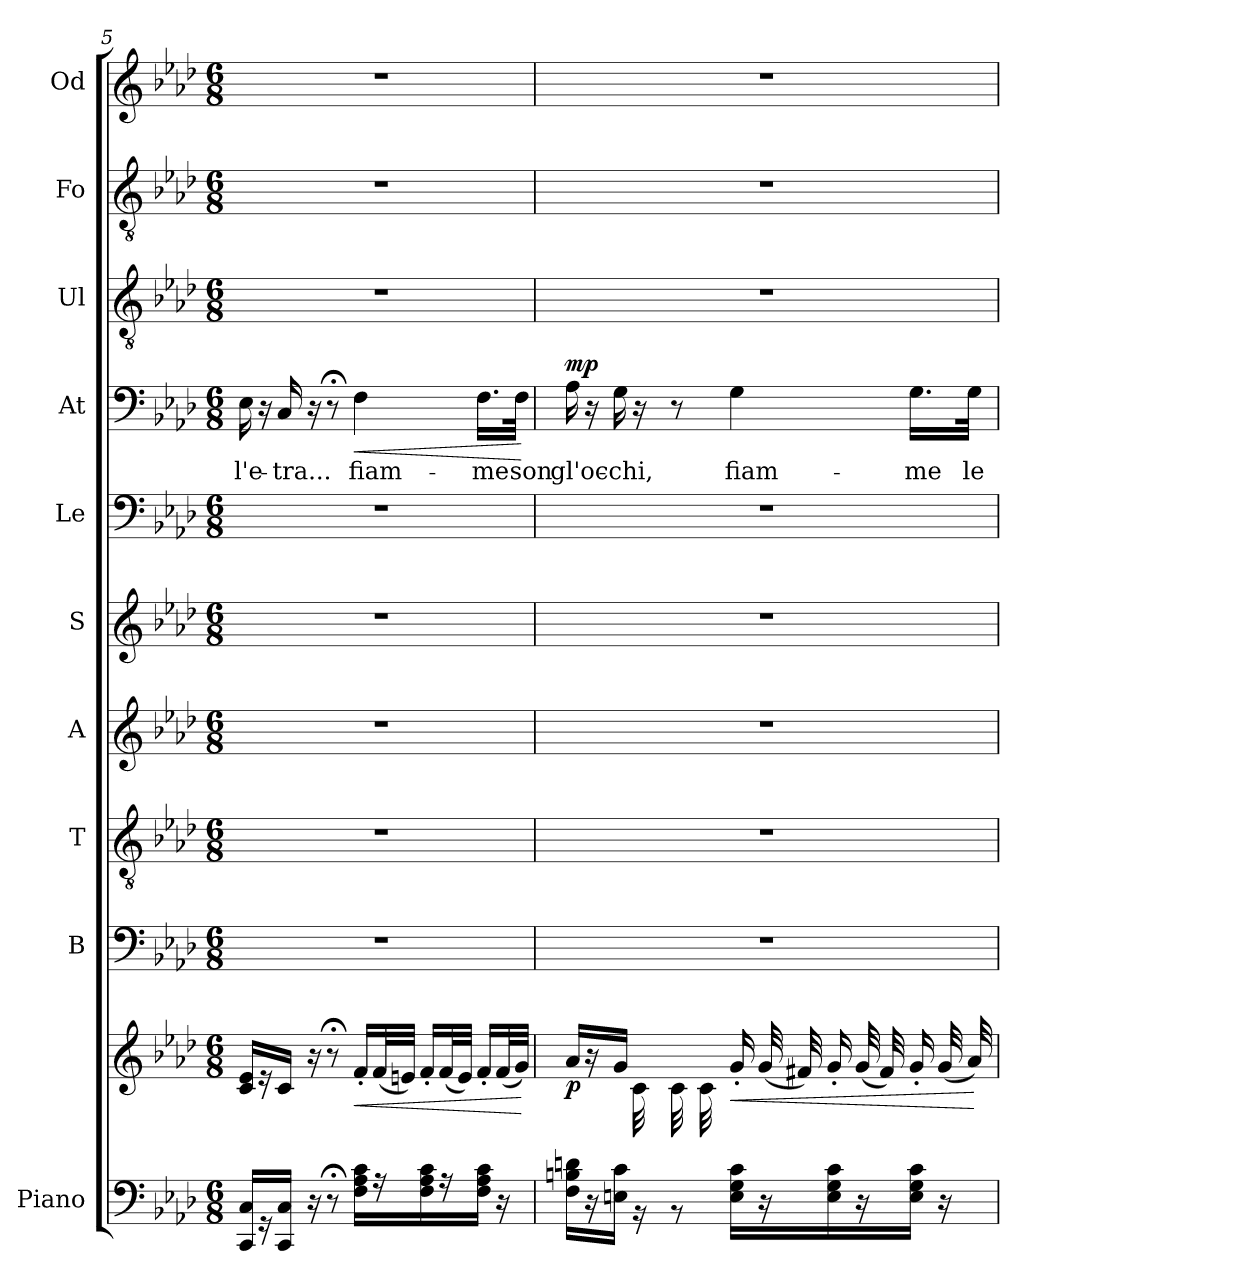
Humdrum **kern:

**kern	**kern	**dynam	**kern	**kern	**kern	**kern	**kern	**kern	**text	**dynam	**kern	**kern	**kern
*part10	*part10	*part10	*part9	*part8	*part7	*part6	*part5	*part4	*part4	*part4	*part3	*part2	*part1
*staff11	*staff10	*staff10/11	*staff9	*staff8	*staff7	*staff6	*staff5	*staff4	*staff4	*staff4	*staff3	*staff2	*staff1
*I"Piano	*	*	*I"B	*I"T	*I"A	*I"S	*I"Le	*I"At	*	*	*I"Ul	*I"Fo	*I"Od
*I'Pno	*	*	*I'B	*I'T	*I'A	*I'S	*I'Le	*I'At	*	*	*I'Ul	*I'Fo	*I'Od
!!LO:LB:g=z
*clefF4	*clefG2	*	*clefF4	*clefGv2	*clefG2	*clefG2	*clefF4	*clefF4	*	*	*clefGv2	*clefGv2	*clefG2
*k[b-e-a-d-]	*k[b-e-a-d-]	*	*k[b-e-a-d-]	*k[b-e-a-d-]	*k[b-e-a-d-]	*k[b-e-a-d-]	*k[b-e-a-d-]	*k[b-e-a-d-]	*	*	*k[b-e-a-d-]	*k[b-e-a-d-]	*k[b-e-a-d-]
*M6/8	*M6/8	*	*M6/8	*M6/8	*M6/8	*M6/8	*M6/8	*M6/8	*	*	*M6/8	*M6/8	*M6/8
=5	=5	=5	=5	=5	=5	=5	=5	=5	=5	=5	=5	=5	=5
!	!	!	!	!	!	!	!	!	!LO:LY:b	!	!	!	!
16CC/ 16C/LL	16c/ 16e-/LL	.	2.r	2.r	2.r	2.r	2.r	16E-\	l'e-	.	2.r	2.r	2.r
16r	16r	.	.	.	.	.	.	16r	.	.	.	.	.
!	!	!	!	!	!	!	!	!	!LO:LY:b	!	!	!	!
16CC/ 16C/JJ	16c/JJ	.	.	.	.	.	.	16C/	-tra...	.	.	.	.
16r	16r	.	.	.	.	.	.	16r	.	.	.	.	.
8r;<	8r;<	.	.	.	.	.	.	8r;<	.	.	.	.	.
!	!	!LO:HP:b	!	!	!	!	!	!	!LO:LY:b	!LO:HP:b	!	!	!
16F\ 16A-\ 16c\LL	16f'/LL	<	.	.	.	.	.	4F\	fiam-	<	.	.	.
16r	(<32f/L	.	.	.	.	.	.	.	.	.	.	.	.
.	32en/JJJ)	.	.	.	.	.	.	.	.	.	.	.	.
16F\ 16A-\ 16c\	16f'/LL	.	.	.	.	.	.	.	.	.	.	.	.
16r	(<32f/L	.	.	.	.	.	.	.	.	.	.	.	.
.	32e/JJJ)	.	.	.	.	.	.	.	.	.	.	.	.
!	!	!	!	!	!	!	!	!	!LO:LY:b	!	!	!	!
16F\ 16A-\ 16c\JJ	16f'/LL	.	.	.	.	.	.	16.F\LL	-me	.	.	.	.
16r	(<32f/L	.	.	.	.	.	.	.	.	.	.	.	.
!	!	!	!	!	!	!	!	!	!LO:LY:b	!	!	!	!
.	32g/JJJ)	.	.	.	.	.	.	32F\JJk	son	.	.	.	.
.	.	[	.	.	.	.	.	.	.	[	.	.	.
=6	=6	=6	=6	=6	=6	=6	=6	=6	=6	=6	=6	=6	=6
*^	*	*	*	*	*	*	*	*	*	*	*	*	*
!	!	!	!LO:DY:b	!	!	!	!	!	!	!LO:LY:b	!LO:DY:a	!	!	!
8..ryy	16F\ 16Bn\ 16dn\LL	16a-/LL	p	2.r	2.r	2.r	2.r	2.r	16A-\	gl'oc-	mp	2.r	2.r	2.r
.	16r	16r	.	.	.	.	.	.	16r	.	.	.	.	.
!	!	!	!	!	!	!	!	!	!	!LO:LY:b	!	!	!	!
.	16En\ 16c\JJ	16g/JJ	.	.	.	.	.	.	16G\	-chi,	.	.	.	.
.	16rBB	(<32c\LLL	.	.	.	.	.	.	16r	.	.	.	.	.
32C/)	.	32ryy	.	.	.	.	.	.	.	.	.	.	.	.
32ryy	8rBB	(<32c\	.	.	.	.	.	.	8r	.	.	.	.	.
32C/)	.	32ryy	.	.	.	.	.	.	.	.	.	.	.	.
32ryy	.	(<32c\	.	.	.	.	.	.	.	.	.	.	.	.
32C/JJJ)	.	32ryy	.	.	.	.	.	.	.	.	.	.	.	.
!	!	!	!LO:HP:b	!	!	!	!	!	!	!LO:LY:b	!	!	!	!
4.ryy	16E\ 16G\ 16c\LL	16g'/LL	<	.	.	.	.	.	4G\	fiam-	.	.	.	.
.	16r	(<32g/L	.	.	.	.	.	.	.	.	.	.	.	.
.	.	32f#X/JJJ)	.	.	.	.	.	.	.	.	.	.	.	.
.	16E\ 16G\ 16c\	16g'/LL	.	.	.	.	.	.	.	.	.	.	.	.
.	16r	(<32g/L	.	.	.	.	.	.	.	.	.	.	.	.
.	.	32f#/JJJ)	.	.	.	.	.	.	.	.	.	.	.	.
!	!	!	!	!	!	!	!	!	!	!LO:LY:b	!	!	!	!
.	16E\ 16G\ 16c\JJ	16g'/LL	.	.	.	.	.	.	16.G\LL	-me	.	.	.	.
.	16r	(<32g/L	.	.	.	.	.	.	.	.	.	.	.	.
!	!	!	!	!	!	!	!	!	!	!LO:LY:b	!	!	!	!
.	.	32a-/JJJ)	.	.	.	.	.	.	32G\JJk	le	.	.	.	.
*v	*v	*	*	*	*	*	*	*	*	*	*	*	*	*
.	.	[	.	.	.	.	.	.	.	.	.	.	.
=	=	=	=	=	=	=	=	=	=	=	=	=	=
*-	*-	*-	*-	*-	*-	*-	*-	*-	*-	*-	*-	*-	*-
